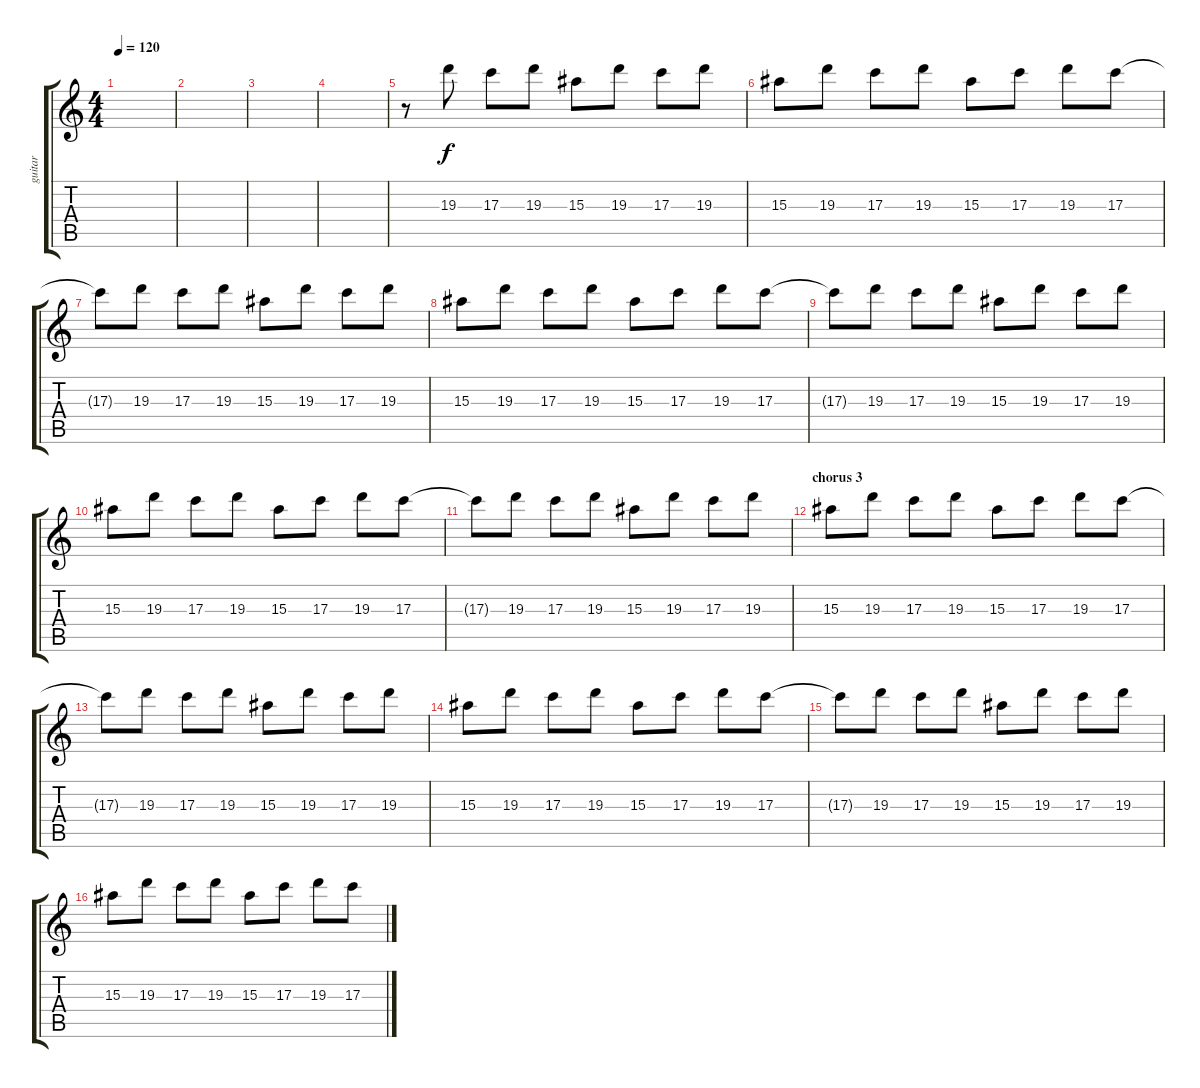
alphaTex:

\track ("guitar " "guitar ") {instrument electricguitarjazz}
\staff {score tabs}
\tuning (E4 B3 G3 D3 A2 E2) {hide}
\ts (4 4)
\tempo 120
\clef g2
\ks c
|
|
|
|
r.8{volume 11 balance 16 instrument electricpiano1} 19.3.8 17.3.8 19.3.8 15.3.8 19.3.8 17.3.8 19.3.8 |
15.3.8 19.3.8 17.3.8 19.3.8 15.3.8 17.3.8 19.3.8 17.3.8 |
17.3{t}.8 19.3.8 17.3.8 19.3.8 15.3.8 19.3.8 17.3.8 19.3.8 |
15.3.8 19.3.8 17.3.8 19.3.8 15.3.8 17.3.8 19.3.8 17.3.8 |
17.3{t}.8{volume 11 balance 0 instrument electricpiano1} 19.3.8 17.3.8 19.3.8 15.3.8 19.3.8 17.3.8 19.3.8 |
15.3.8 19.3.8 17.3.8 19.3.8 15.3.8 17.3.8 19.3.8 17.3.8 |
17.3{t}.8 19.3.8 17.3.8 19.3.8 15.3.8 19.3.8 17.3.8 19.3.8 |
\section ("" "chorus 3")
15.3.8 19.3.8 17.3.8 19.3.8 15.3.8 17.3.8 19.3.8 17.3.8 |
17.3{t}.8{volume 0 balance 16} 19.3.8 17.3.8 19.3.8 15.3.8 19.3.8 17.3.8 19.3.8 |
15.3.8 19.3.8 17.3.8 19.3.8 15.3.8 17.3.8 19.3.8 17.3.8 |
17.3{t}.8 19.3.8 17.3.8 19.3.8 15.3.8 19.3.8 17.3.8 19.3.8 |
15.3.8 19.3.8 17.3.8 19.3.8 15.3.8 17.3.8 19.3.8 17.3.8
